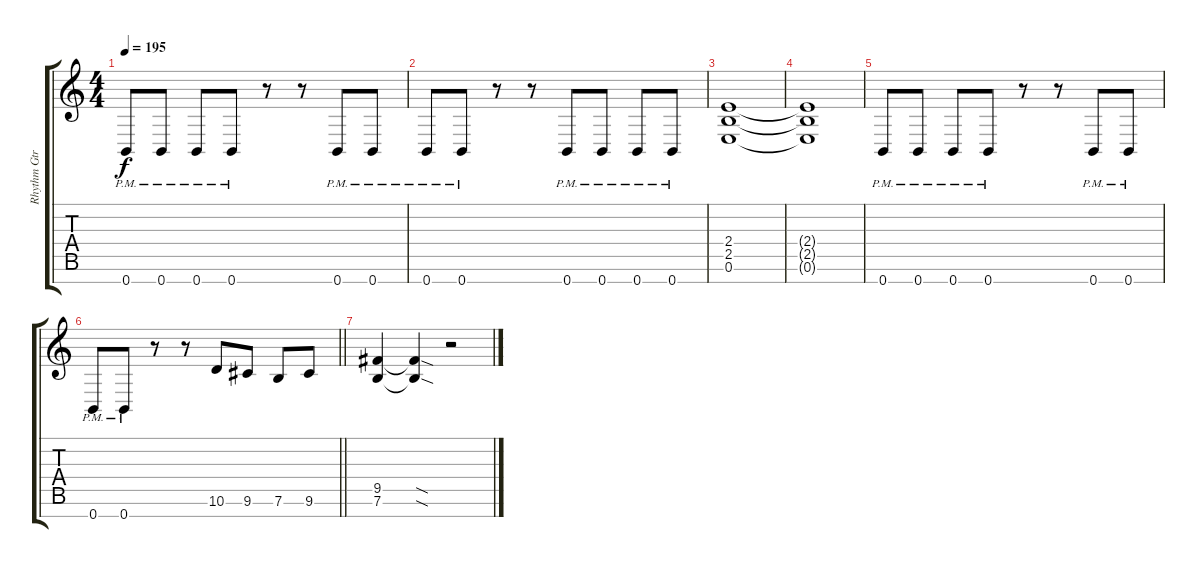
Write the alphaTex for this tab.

\track ("Rhythm Gtr." "Rhythm Gtr") {instrument distortionguitar}
\staff {score tabs}
\tuning (E4 B3 G3 D3 A2 E2 B1) {hide}
\ts (4 4)
\tempo 195
\clef g2
\ks c
0.7{pm}.8{dy f} 0.7{pm}.8 0.7{pm}.8 0.7{pm}.8 r.8 r.8 0.7{pm}.8 0.7{pm}.8 |
0.7{pm}.8 0.7{pm}.8 r.8 r.8 0.7{pm}.8 0.7{pm}.8 0.7{pm}.8 0.7{pm}.8 |
(2.4 2.5 0.6).1 |
(2.4{t} 2.5{t} 0.6{t}).1 |
0.7{pm}.8 0.7{pm}.8 0.7{pm}.8 0.7{pm}.8 r.8 r.8 0.7{pm}.8 0.7{pm}.8 |
\barLineRight lightlight
0.7{pm}.8 0.7{pm}.8 r.8 r.8 10.6.8 9.6.8 7.6.8 9.6.8 |
\section ("" "")
(9.5 7.6).4 (9.5{sod t} 7.6{sod t}).4 r.2
